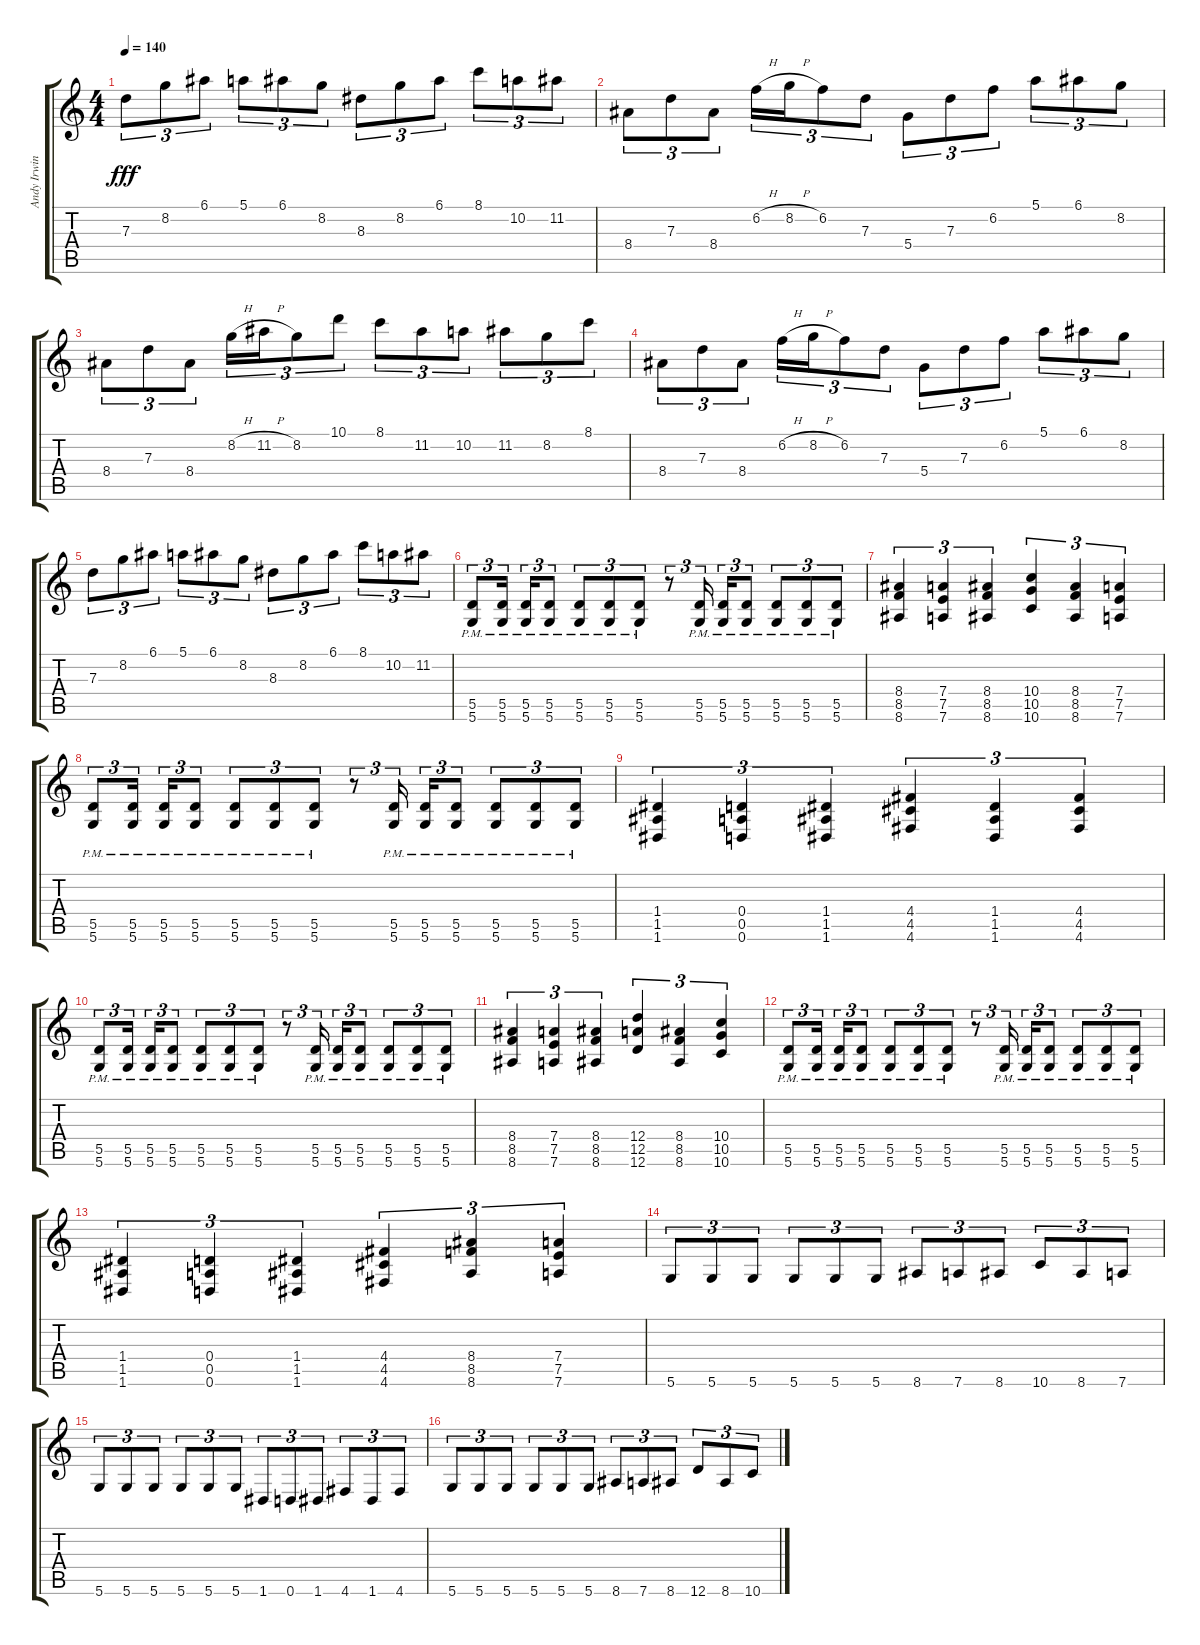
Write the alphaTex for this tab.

\track ("Andy Irwin" "Andy Irwin") {instrument distortionguitar}
\staff {score tabs}
\tuning (E4 B3 G3 D3 A2 D2) {hide}
\ts (4 4)
\tempo 140
\clef g2
\ks c
7.3.8{tu (3 2) dy fff} 8.2.8{tu (3 2)} 6.1.8{tu (3 2)} 5.1.8{tu (3 2)} 6.1.8{tu (3 2)} 8.2.8{tu (3 2)} 8.3.8{tu (3 2)} 8.2.8{tu (3 2)} 6.1.8{tu (3 2)} 8.1.8{tu (3 2)} 10.2.8{tu (3 2)} 11.2.8{tu (3 2)} |
8.4.8{tu (3 2)} 7.3.8{tu (3 2)} 8.4.8{tu (3 2)} 6.2{h}.16{tu (3 2)} 8.2{h}.16{tu (3 2)} 6.2.8{tu (3 2)} 7.3.8{tu (3 2)} 5.4.8{tu (3 2)} 7.3.8{tu (3 2)} 6.2.8{tu (3 2)} 5.1.8{tu (3 2)} 6.1.8{tu (3 2)} 8.2.8{tu (3 2)} |
8.4.8{tu (3 2)} 7.3.8{tu (3 2)} 8.4.8{tu (3 2)} 8.2{h}.16{tu (3 2)} 11.2{h}.16{tu (3 2)} 8.2.8{tu (3 2)} 10.1.8{tu (3 2)} 8.1.8{tu (3 2)} 11.2.8{tu (3 2)} 10.2.8{tu (3 2)} 11.2.8{tu (3 2)} 8.2.8{tu (3 2)} 8.1.8{tu (3 2)} |
8.4.8{tu (3 2)} 7.3.8{tu (3 2)} 8.4.8{tu (3 2)} 6.2{h}.16{tu (3 2)} 8.2{h}.16{tu (3 2)} 6.2.8{tu (3 2)} 7.3.8{tu (3 2)} 5.4.8{tu (3 2)} 7.3.8{tu (3 2)} 6.2.8{tu (3 2)} 5.1.8{tu (3 2)} 6.1.8{tu (3 2)} 8.2.8{tu (3 2)} |
7.3.8{tu (3 2)} 8.2.8{tu (3 2)} 6.1.8{tu (3 2)} 5.1.8{tu (3 2)} 6.1.8{tu (3 2)} 8.2.8{tu (3 2)} 8.3.8{tu (3 2)} 8.2.8{tu (3 2)} 6.1.8{tu (3 2)} 8.1.8{tu (3 2)} 10.2.8{tu (3 2)} 11.2.8{tu (3 2)} |
(5.5{pm} 5.6{pm}).8{tu (3 2)} (5.5{pm} 5.6{pm}).16{tu (3 2) beam splitsecondary} (5.5{pm} 5.6{pm}).16{tu (3 2)} (5.5{pm} 5.6{pm}).8{tu (3 2)} (5.5{pm} 5.6{pm}).8{tu (3 2)} (5.5{pm} 5.6{pm}).8{tu (3 2)} (5.5{pm} 5.6{pm}).8{tu (3 2)} r.8{tu (3 2)} (5.5{pm} 5.6{pm}).16{tu (3 2) beam splitsecondary} (5.5{pm} 5.6{pm}).16{tu (3 2)} (5.5{pm} 5.6{pm}).8{tu (3 2)} (5.5{pm} 5.6{pm}).8{tu (3 2)} (5.5{pm} 5.6{pm}).8{tu (3 2)} (5.5{pm} 5.6{pm}).8{tu (3 2)} |
(8.4 8.5 8.6).4{tu (3 2)} (7.4 7.5 7.6).4{tu (3 2)} (8.4 8.5 8.6).4{tu (3 2)} (10.4 10.5 10.6).4{tu (3 2)} (8.4 8.5 8.6).4{tu (3 2)} (7.4 7.5 7.6).4{tu (3 2)} |
(5.5{pm} 5.6{pm}).8{tu (3 2)} (5.5{pm} 5.6{pm}).16{tu (3 2) beam splitsecondary} (5.5{pm} 5.6{pm}).16{tu (3 2)} (5.5{pm} 5.6{pm}).8{tu (3 2)} (5.5{pm} 5.6{pm}).8{tu (3 2)} (5.5{pm} 5.6{pm}).8{tu (3 2)} (5.5{pm} 5.6{pm}).8{tu (3 2)} r.8{tu (3 2)} (5.5{pm} 5.6{pm}).16{tu (3 2) beam splitsecondary} (5.5{pm} 5.6{pm}).16{tu (3 2)} (5.5{pm} 5.6{pm}).8{tu (3 2)} (5.5{pm} 5.6{pm}).8{tu (3 2)} (5.5{pm} 5.6{pm}).8{tu (3 2)} (5.5{pm} 5.6{pm}).8{tu (3 2)} |
(1.4 1.5 1.6).4{tu (3 2)} (0.4 0.5 0.6).4{tu (3 2)} (1.4 1.5 1.6).4{tu (3 2)} (4.4 4.5 4.6).4{tu (3 2)} (1.4 1.5 1.6).4{tu (3 2)} (4.4 4.5 4.6).4{tu (3 2)} |
(5.5{pm} 5.6{pm}).8{tu (3 2)} (5.5{pm} 5.6{pm}).16{tu (3 2) beam splitsecondary} (5.5{pm} 5.6{pm}).16{tu (3 2)} (5.5{pm} 5.6{pm}).8{tu (3 2)} (5.5{pm} 5.6{pm}).8{tu (3 2)} (5.5{pm} 5.6{pm}).8{tu (3 2)} (5.5{pm} 5.6{pm}).8{tu (3 2)} r.8{tu (3 2)} (5.5{pm} 5.6{pm}).16{tu (3 2) beam splitsecondary} (5.5{pm} 5.6{pm}).16{tu (3 2)} (5.5{pm} 5.6{pm}).8{tu (3 2)} (5.5{pm} 5.6{pm}).8{tu (3 2)} (5.5{pm} 5.6{pm}).8{tu (3 2)} (5.5{pm} 5.6{pm}).8{tu (3 2)} |
(8.4 8.5 8.6).4{tu (3 2)} (7.4 7.5 7.6).4{tu (3 2)} (8.4 8.5 8.6).4{tu (3 2)} (12.4 12.5 12.6).4{tu (3 2)} (8.4 8.5 8.6).4{tu (3 2)} (10.4 10.5 10.6).4{tu (3 2)} |
(5.5{pm} 5.6{pm}).8{tu (3 2)} (5.5{pm} 5.6{pm}).16{tu (3 2) beam splitsecondary} (5.5{pm} 5.6{pm}).16{tu (3 2)} (5.5{pm} 5.6{pm}).8{tu (3 2)} (5.5{pm} 5.6{pm}).8{tu (3 2)} (5.5{pm} 5.6{pm}).8{tu (3 2)} (5.5{pm} 5.6{pm}).8{tu (3 2)} r.8{tu (3 2)} (5.5{pm} 5.6{pm}).16{tu (3 2) beam splitsecondary} (5.5{pm} 5.6{pm}).16{tu (3 2)} (5.5{pm} 5.6{pm}).8{tu (3 2)} (5.5{pm} 5.6{pm}).8{tu (3 2)} (5.5{pm} 5.6{pm}).8{tu (3 2)} (5.5{pm} 5.6{pm}).8{tu (3 2)} |
(1.4 1.5 1.6).4{tu (3 2)} (0.4 0.5 0.6).4{tu (3 2)} (1.4 1.5 1.6).4{tu (3 2)} (4.4 4.5 4.6).4{tu (3 2)} (8.4 8.5 8.6).4{tu (3 2)} (7.4 7.5 7.6).4{tu (3 2)} |
5.6.8{tu (3 2)} 5.6.8{tu (3 2)} 5.6.8{tu (3 2)} 5.6.8{tu (3 2)} 5.6.8{tu (3 2)} 5.6.8{tu (3 2)} 8.6.8{tu (3 2)} 7.6.8{tu (3 2)} 8.6.8{tu (3 2)} 10.6.8{tu (3 2)} 8.6.8{tu (3 2)} 7.6.8{tu (3 2)} |
5.6.8{tu (3 2)} 5.6.8{tu (3 2)} 5.6.8{tu (3 2)} 5.6.8{tu (3 2)} 5.6.8{tu (3 2)} 5.6.8{tu (3 2)} 1.6.8{tu (3 2)} 0.6.8{tu (3 2)} 1.6.8{tu (3 2)} 4.6.8{tu (3 2)} 1.6.8{tu (3 2)} 4.6.8{tu (3 2)} |
5.6.8{tu (3 2)} 5.6.8{tu (3 2)} 5.6.8{tu (3 2)} 5.6.8{tu (3 2)} 5.6.8{tu (3 2)} 5.6.8{tu (3 2)} 8.6.8{tu (3 2)} 7.6.8{tu (3 2)} 8.6.8{tu (3 2)} 12.6.8{tu (3 2)} 8.6.8{tu (3 2)} 10.6.8{tu (3 2)}
